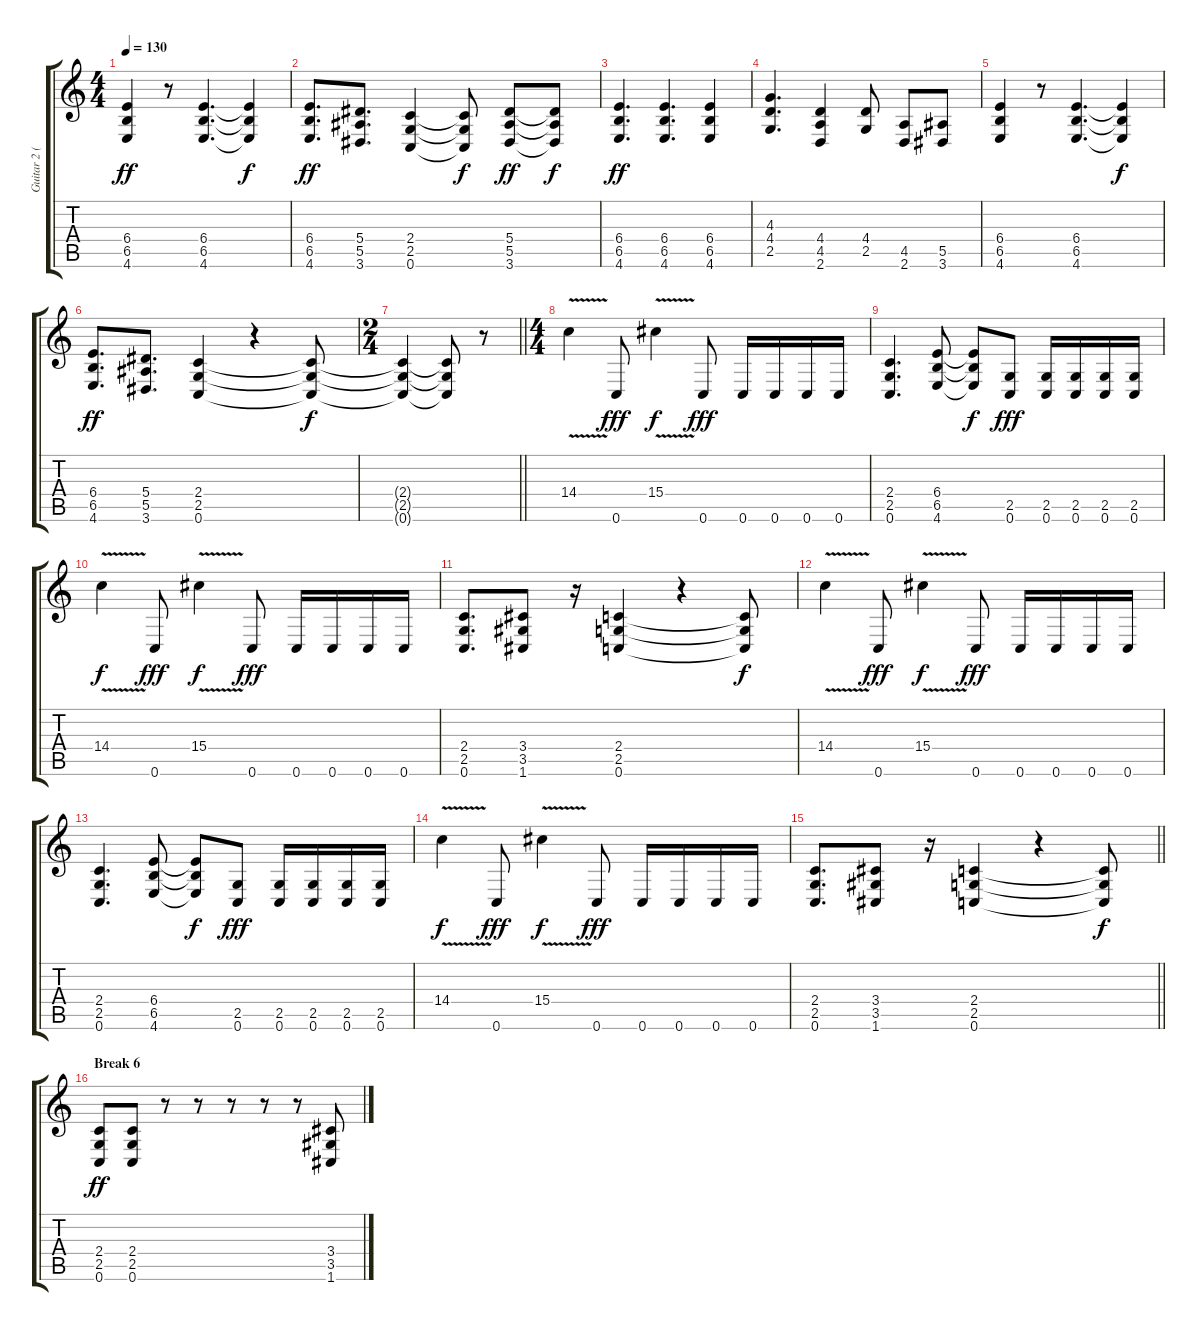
\track ("Guitar 2 (J-P)" "Guitar 2 (") {instrument distortionguitar}
\staff {score tabs}
\tuning (C4 G3 Eb3 Bb2 F2 C2) {hide}
\ts (4 4)
\tempo 130
\clef g2
\ks c
(6.4 6.5 4.6).4{dy ff} r.8 (6.4 6.5 4.6).4{d} (6.4{t} 6.5{t} 4.6{t}).4{dy f} |
(6.4 6.5 4.6).8{d dy ff} (5.4 5.5 3.6).8{d} (2.4 2.5 0.6).4 (2.4{t} 2.5{t} 0.6{t}).8{dy f} (5.4 5.5 3.6).8{dy ff} (5.4{t} 5.5{t} 3.6{t}).8{dy f} |
(6.4 6.5 4.6).4{d dy ff} (6.4 6.5 4.6).4{d} (6.4 6.5 4.6).4 |
(4.3 4.4 2.5).4{d} (4.4 4.5 2.6).4 (4.4 2.5).8 (4.5 2.6).8 (5.5 3.6).8 |
(6.4 6.5 4.6).4 r.8 (6.4 6.5 4.6).4{d} (6.4{t} 6.5{t} 4.6{t}).4{dy f} |
(6.4 6.5 4.6).8{d dy ff} (5.4 5.5 3.6).8{d} (2.4 2.5 0.6).4 r.4 (2.4{t} 2.5{t} 0.6{t}).8{dy f} |
\ts (2 4)
\barLineRight lightlight
(2.4{t} 2.5{t} 0.6{t}).4 (2.4{t} 2.5{t} 0.6{t}).8 r.8 |
\ts (4 4)
14.4{v}.4 0.6.8{dy fff} 15.4{v}.4{dy f} 0.6.8{dy fff} 0.6.16 0.6.16 0.6.16 0.6.16 |
(2.4 2.5 0.6).4{d} (6.4 6.5 4.6).8 (6.4{t} 6.5{t} 4.6{t}).8{dy f} (2.5 0.6).8{dy fff} (2.5 0.6).16 (2.5 0.6).16 (2.5 0.6).16 (2.5 0.6).16 |
14.4{v}.4{dy f} 0.6.8{dy fff} 15.4{v}.4{dy f} 0.6.8{dy fff} 0.6.16 0.6.16 0.6.16 0.6.16 |
(2.4 2.5 0.6).8{d} (3.4 3.5 1.6).8 r.16 (2.4 2.5 0.6).4 r.4 (2.4{t} 2.5{t} 0.6{t}).8{dy f} |
14.4{v}.4 0.6.8{dy fff} 15.4{v}.4{dy f} 0.6.8{dy fff} 0.6.16 0.6.16 0.6.16 0.6.16 |
(2.4 2.5 0.6).4{d} (6.4 6.5 4.6).8 (6.4{t} 6.5{t} 4.6{t}).8{dy f} (2.5 0.6).8{dy fff} (2.5 0.6).16 (2.5 0.6).16 (2.5 0.6).16 (2.5 0.6).16 |
14.4{v}.4{dy f} 0.6.8{dy fff} 15.4{v}.4{dy f} 0.6.8{dy fff} 0.6.16 0.6.16 0.6.16 0.6.16 |
\barLineRight lightlight
(2.4 2.5 0.6).8{d} (3.4 3.5 1.6).8 r.16 (2.4 2.5 0.6).4 r.4 (2.4{t} 2.5{t} 0.6{t}).8{dy f} |
\section ("" "Break 6")
(2.4 2.5 0.6).8{dy ff} (2.4 2.5 0.6).8 r.8 r.8 r.8 r.8 r.8 (3.4 3.5 1.6).8
